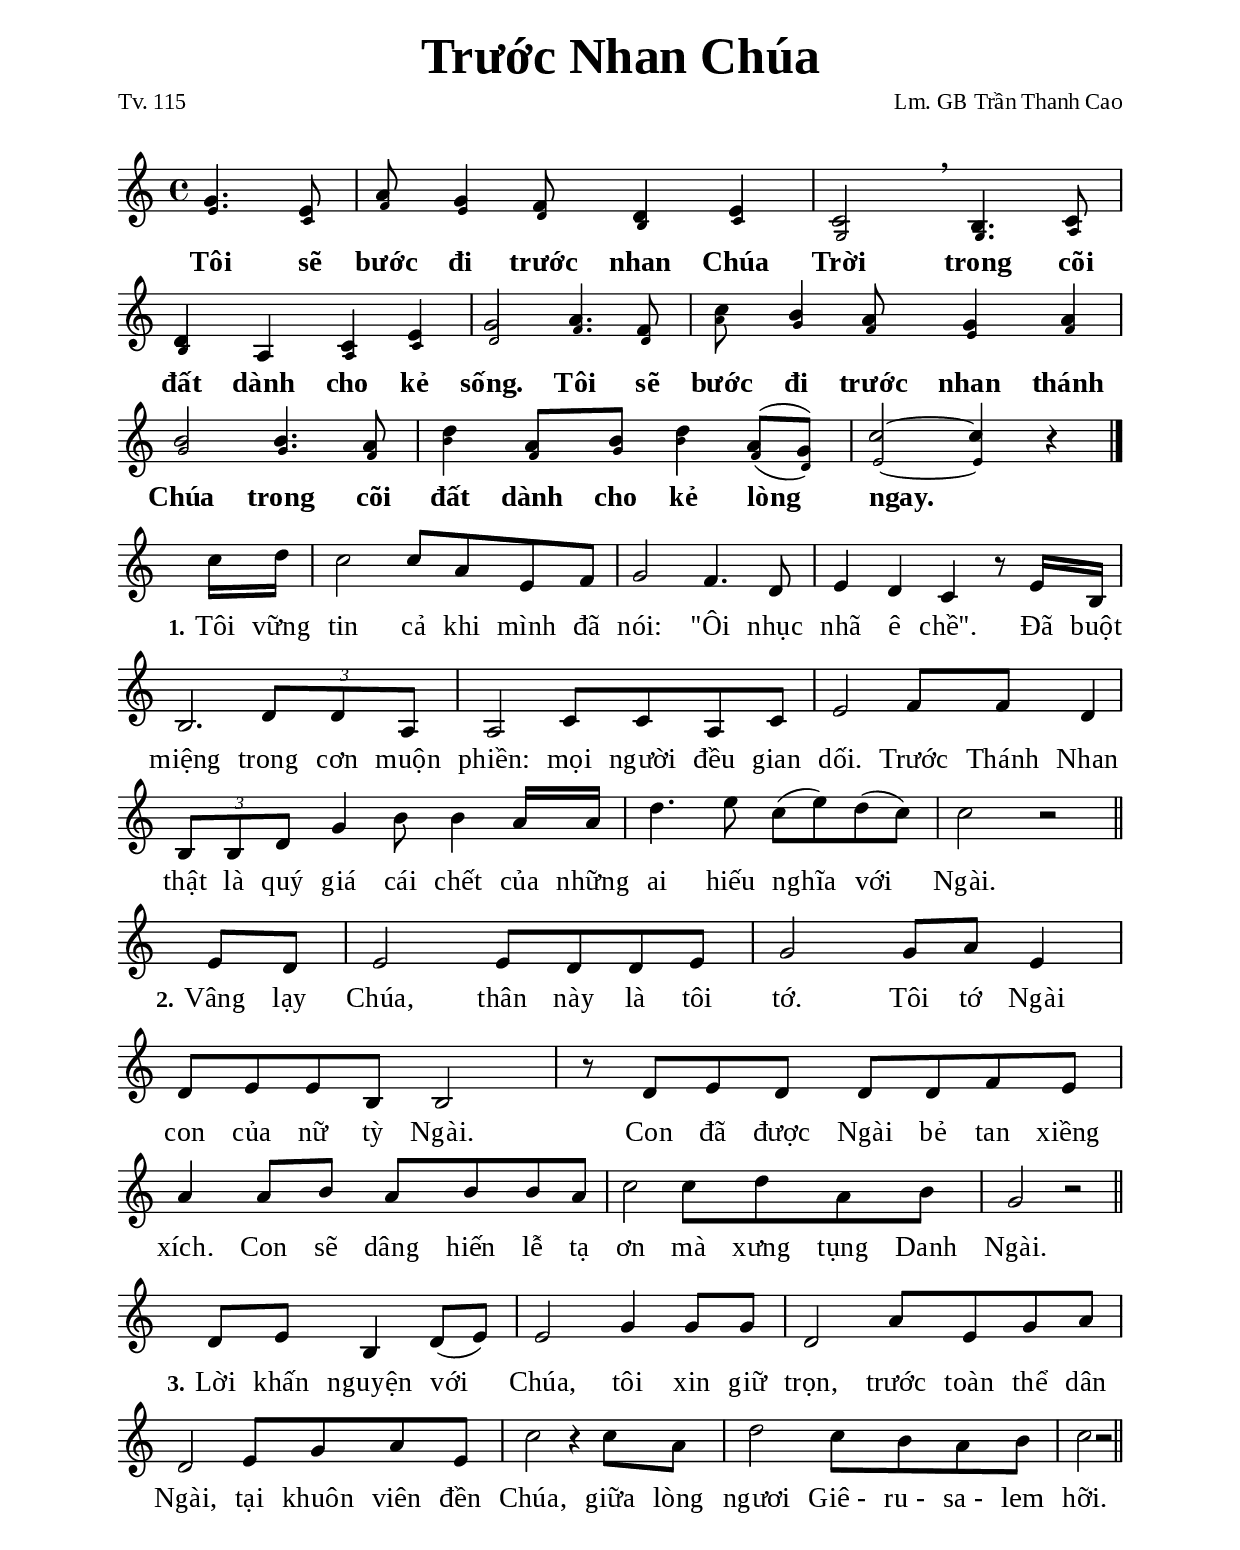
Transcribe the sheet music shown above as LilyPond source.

% Cài đặt chung
\version "2.22.1"
\include "english.ly"

\header {
  title = \markup { \fontsize #3 "Trước Nhan Chúa" }
  poet = "Tv. 115"
  composer = "Lm. GB Trần Thanh Cao"
  arranger = " "
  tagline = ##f
}

% Nhạc điệp khúc
nhacDiepKhucSop = \relative c'' {
  \partial 2 g4. e8 |
  a g4 f8 d4 e |
  c2 \breathe b4. c8 |
  d4 a c e |
  g2 a4. f8 |
  c' b4 a8 g4 a |
  b2 b4. a8 |
  d4 a8 b d4 a8 _(g) |
  c2 ~ c4 r \bar "|."
}

nhacDiepKhucBas = \relative c' {
  \partial 2 e4. c8 |
  f e4 d8 b4 c |
  g2 g4. a8 |
  b4 a a c |
  d2 f4. d8 |
  a' g4 f8 e4 f |
  g2 g4. f8 |
  b4 f8 g b4 f8 ^(d) |
  e2 ~ e4 r
}

% Nhạc phiên khúc
nhacPhienKhucMot = \relative c'' {
  \partial 8 c16 d |
  c2 c8 a e f |
  g2 f4. d8 |
  e4 d c r8 e16 b |
  b2. \tuplet 3/2 { d8 d a } |
  a2 c8 c a c |
  e2 f8 f d4 |
  \tuplet 3/2 { b8 b d } g4 b8 b4 a16 a |
  d4. e8 c (e) d (c) |
  c2 r \bar "||"
}

nhacPhienKhucHai = \relative c' {
  \partial 4 e8 d |
  e2 e8 d d e |
  g2 g8 a e4 |
  d8 e e b b2 |
  r8 d e d d d f e |
  a4 a8 b a b b a |
  c2 c8 d a b |
  g2 r \bar "||"
}

nhacPhienKhucBa = \relative c' {
  \partial 2. d8 e b4 d8 (e) |
  e2 g4 g8 g |
  d2 a'8 e g a |
  d,2 e8 g a e |
  c'2 r4 c8 a |
  d2 c8 b a b |
  c2 r \bar "||"
}

% Lời điệp khúc
loiDiepKhuc = \lyricmode {
  Tôi sẽ bước đi trước nhan Chúa Trời
  trong cõi đất dành cho kẻ sống.
  Tôi sẽ bước đi trước nhan thánh Chúa
  trong cõi đất dành cho kẻ lòng ngay.
}

% Lời phiên khúc
loiPhienKhucMot = \lyricmode {
  \set stanza = #"1."
  Tôi vững tin cả khi mình đã nói:
  ''Ôi nhục nhã ê chề''.
  Đã buột miệng trong cơn muộn phiền:
  mọi người đều gian dối.
  Trước Thánh Nhan thật là quý giá
  cái chết của những ai hiếu nghĩa với Ngài.
}

loiPhienKhucHai = \lyricmode {
  \set stanza = #"2."
  Vâng lạy Chúa, thân này là tôi tớ.
  Tôi tớ Ngài
  con của nữ tỳ Ngài.
  Con đã được Ngài bẻ tan xiềng xích.
  Con sẽ dâng hiến lễ tạ ơn mà xưng tụng Danh Ngài.
}

loiPhienKhucBa = \lyricmode {
  \set stanza = #"3."
  Lời khấn nguyện với Chúa, tôi xin giữ trọn,
  trước toàn thể dân Ngài, tại khuôn viên đền Chúa,
  giữa lòng ngươi "Giê -" "ru -" "sa -" lem hỡi.
}


% Dàn trang
\paper {
  #(set-paper-size "a4")
  top-margin = 20\mm
  bottom-margin = 10\mm
  left-margin = 20\mm
  right-margin = 20\mm
  indent = #0
  #(define fonts
    (make-pango-font-tree
      "Liberation Serif"
      "Liberation Serif"
      "Liberation Serif"
      (/ 20 20)))
  page-count = #1
  system-system-spacing = #'((basic-distance . 12)
                             (minimum-distance . 12)
                             (padding . 1))
  score-system-spacing = #'((basic-distance . 12)
                             (minimum-distance . 12)
                             (padding . 1))
}

% Thiết lập tông và nhịp
TongNhip = { \key c \major \time 4/4 }

% Đổi kích thước nốt cho bè phụ
notBePhu =
#(define-music-function (font-size music) (number? ly:music?)
   (for-some-music
     (lambda (m)
       (if (music-is-of-type? m 'rhythmic-event)
           (begin
             (set! (ly:music-property m 'tweaks)
                   (cons `(font-size . ,font-size)
                         (ly:music-property m 'tweaks)))
             #t)
           #f))
     music)
   music)

\score {
  \new ChoirStaff <<
    \new Staff = diepKhuc \with {
        \consists "Merge_rests_engraver"
        %\magnifyStaff #(magstep +1)
        printPartCombineTexts = ##f
      }
      <<
      \new Voice \TongNhip \partCombine 
        \nhacDiepKhucSop
        \notBePhu -3 { \nhacDiepKhucBas }
      \new NullVoice = nhacThamChieu \nhacDiepKhucSop
      \new Lyrics \with {
          \override VerticalAxisGroup.
            nonstaff-relatedstaff-spacing.padding = #1
          \override VerticalAxisGroup.
            nonstaff-unrelatedstaff-spacing.padding = #1
        }
        \lyricsto nhacThamChieu \loiDiepKhuc
      >>
  >>
  \layout {
    \override Lyrics.LyricText.font-series = #'bold
    \override Lyrics.LyricText.font-size = #+2
    \override Lyrics.LyricSpace.minimum-distance = #3
    \override Score.BarNumber.break-visibility = ##(#f #f #f)
    \override Score.SpacingSpanner.uniform-stretching = ##t
  }
}

\score {
  \new ChoirStaff <<
    \new Staff = phienKhuc \with {
        %\magnifyStaff #(magstep +1)
      }
      <<
      \new Voice = beSop {
        \key c \major \time 4/4 \nhacPhienKhucMot
      }
    >>
    \new Lyrics \with {
          \override VerticalAxisGroup.
            nonstaff-relatedstaff-spacing.padding = #1
          \override VerticalAxisGroup.
            nonstaff-unrelatedstaff-spacing.padding = #1
        }
        \lyricsto beSop \loiPhienKhucMot
  >>
  \layout {
    \override Staff.TimeSignature.transparent = ##t
    \override Lyrics.LyricText.font-size = #+2
    \override Lyrics.LyricSpace.minimum-distance = #1.6
    \override Score.BarNumber.break-visibility = ##(#f #f #f)
    \override Score.SpacingSpanner.uniform-stretching = ##t
  }
}

\score {
  \new ChoirStaff <<
    \new Staff = phienKhuc \with {
        %\magnifyStaff #(magstep +1)
      }
      <<
      \new Voice = beSop {
        \key c \major \time 4/4 \nhacPhienKhucHai
      }
    >>
    \new Lyrics \with {
          \override VerticalAxisGroup.
            nonstaff-relatedstaff-spacing.padding = #1.2
          \override VerticalAxisGroup.
            nonstaff-unrelatedstaff-spacing.padding = #1
        }
        \lyricsto beSop \loiPhienKhucHai
  >>
  \layout {
    \override Staff.TimeSignature.transparent = ##t
    \override Lyrics.LyricText.font-size = #+2
    \override Lyrics.LyricSpace.minimum-distance = #2.5
    \override Score.BarNumber.break-visibility = ##(#f #f #f)
    \override Score.SpacingSpanner.uniform-stretching = ##t
  }
}

\score {
  \new ChoirStaff <<
    \new Staff = phienKhuc \with {
        %\magnifyStaff #(magstep +1)
      }
      <<
      \new Voice = beSop {
        \key c \major \time 4/4 \nhacPhienKhucBa
      }
    >>
    \new Lyrics \with {
          \override VerticalAxisGroup.
            nonstaff-relatedstaff-spacing.padding = #1.2
          \override VerticalAxisGroup.
            nonstaff-unrelatedstaff-spacing.padding = #1
        }
        \lyricsto beSop \loiPhienKhucBa
  >>
  \layout {
    \override Staff.TimeSignature.transparent = ##t
    \override Lyrics.LyricText.font-size = #+2
    \override Lyrics.LyricSpace.minimum-distance = #1.7
    \override Score.BarNumber.break-visibility = ##(#f #f #f)
    \override Score.SpacingSpanner.uniform-stretching = ##t
  }
}
